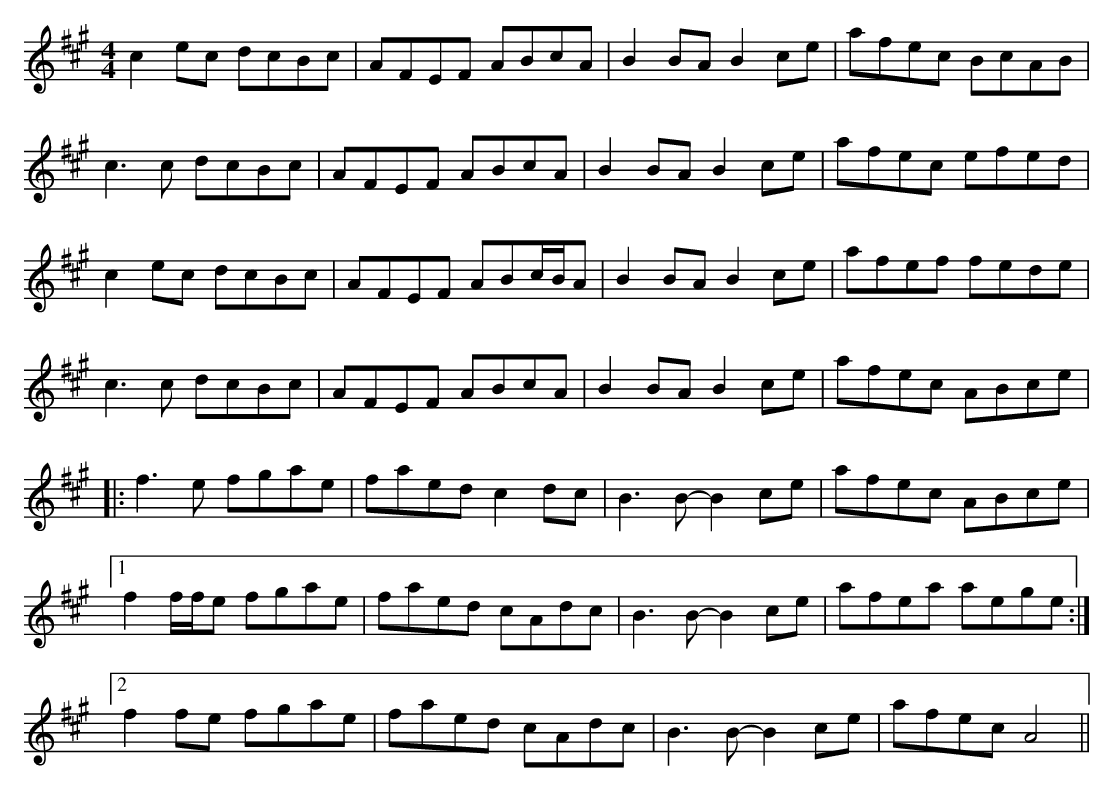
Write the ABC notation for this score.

X:1
M:4/4
K:A
c2ec dcBc | AFEF ABcA | B2BA B2ce | afec BcAB |
c3c dcBc | AFEF ABcA | B2BA B2ce | afec efed |
c2ec dcBc | AFEF ABc/B/A | B2BA B2ce | afef fede |
c3c dcBc | AFEF ABcA | B2BA B2ce | afec ABce |
|: f3e fgae | faed c2dc | B3B- B2ce | afec ABce |
[1 f2f/f/e fgae | faed cAdc | B3B- B2ce | afea aege :|
[2 f2fe fgae | faed cAdc | B3B- B2ce | afec A4 ||
